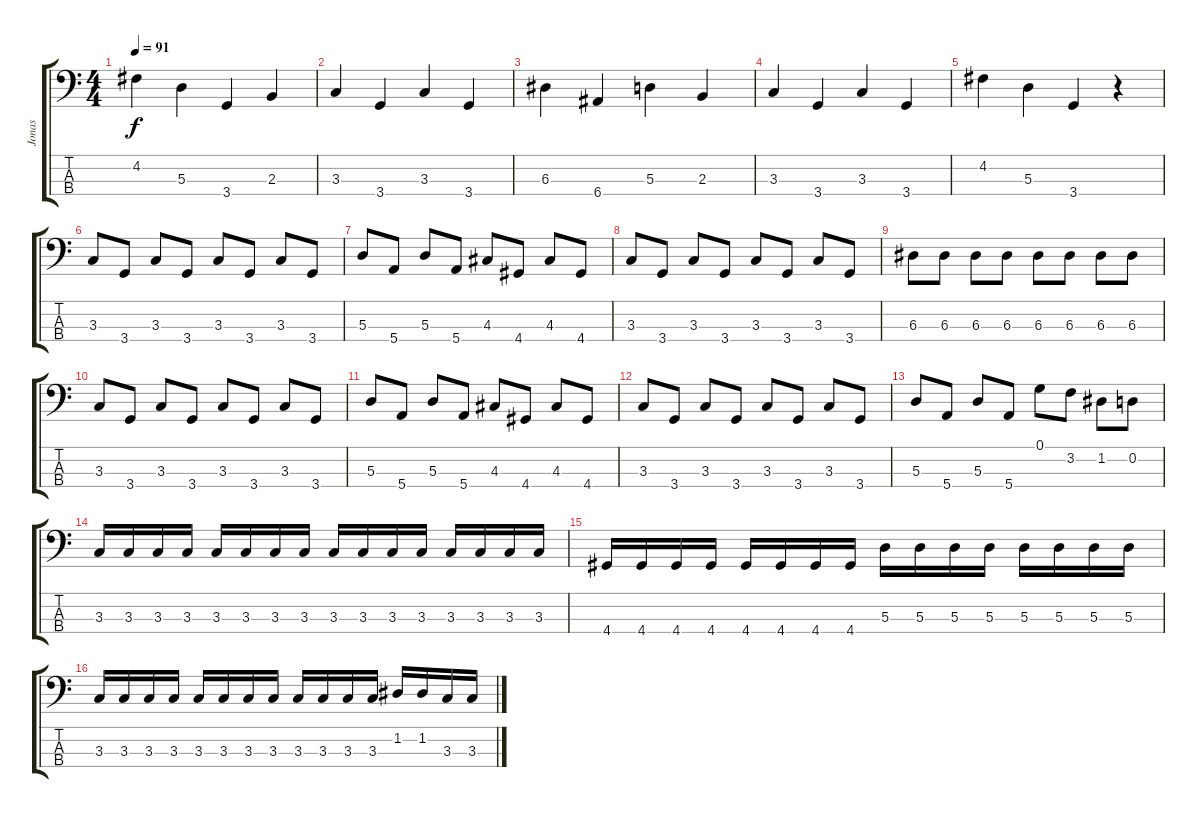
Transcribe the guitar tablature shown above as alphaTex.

\track ("Jonas" "Jonas") {instrument electricbasspick}
\staff {score tabs}
\tuning (G2 D2 A1 E1) {hide}
\ts (4 4)
\tempo 91
\clef f4
\ks c
4.2.4{dy f} 5.3.4 3.4.4 2.3.4 |
3.3.4 3.4.4 3.3.4 3.4.4 |
6.3.4 6.4.4 5.3.4 2.3.4 |
3.3.4 3.4.4 3.3.4 3.4.4 |
4.2.4 5.3.4 3.4.4 r.4 |
3.3.8 3.4.8 3.3.8 3.4.8 3.3.8 3.4.8 3.3.8 3.4.8 |
5.3.8 5.4.8 5.3.8 5.4.8 4.3.8 4.4.8 4.3.8 4.4.8 |
3.3.8 3.4.8 3.3.8 3.4.8 3.3.8 3.4.8 3.3.8 3.4.8 |
6.3.8 6.3.8 6.3.8 6.3.8 6.3.8 6.3.8 6.3.8 6.3.8 |
3.3.8 3.4.8 3.3.8 3.4.8 3.3.8 3.4.8 3.3.8 3.4.8 |
5.3.8 5.4.8 5.3.8 5.4.8 4.3.8 4.4.8 4.3.8 4.4.8 |
3.3.8 3.4.8 3.3.8 3.4.8 3.3.8 3.4.8 3.3.8 3.4.8 |
5.3.8 5.4.8 5.3.8 5.4.8 0.1.8 3.2.8 1.2.8 0.2.8 |
3.3.16 3.3.16 3.3.16 3.3.16 3.3.16 3.3.16 3.3.16 3.3.16 3.3.16 3.3.16 3.3.16 3.3.16 3.3.16 3.3.16 3.3.16 3.3.16 |
4.4.16 4.4.16 4.4.16 4.4.16 4.4.16 4.4.16 4.4.16 4.4.16 5.3.16 5.3.16 5.3.16 5.3.16 5.3.16 5.3.16 5.3.16 5.3.16 |
3.3.16 3.3.16 3.3.16 3.3.16 3.3.16 3.3.16 3.3.16 3.3.16 3.3.16 3.3.16 3.3.16 3.3.16 1.2.16 1.2.16 3.3.16 3.3.16
